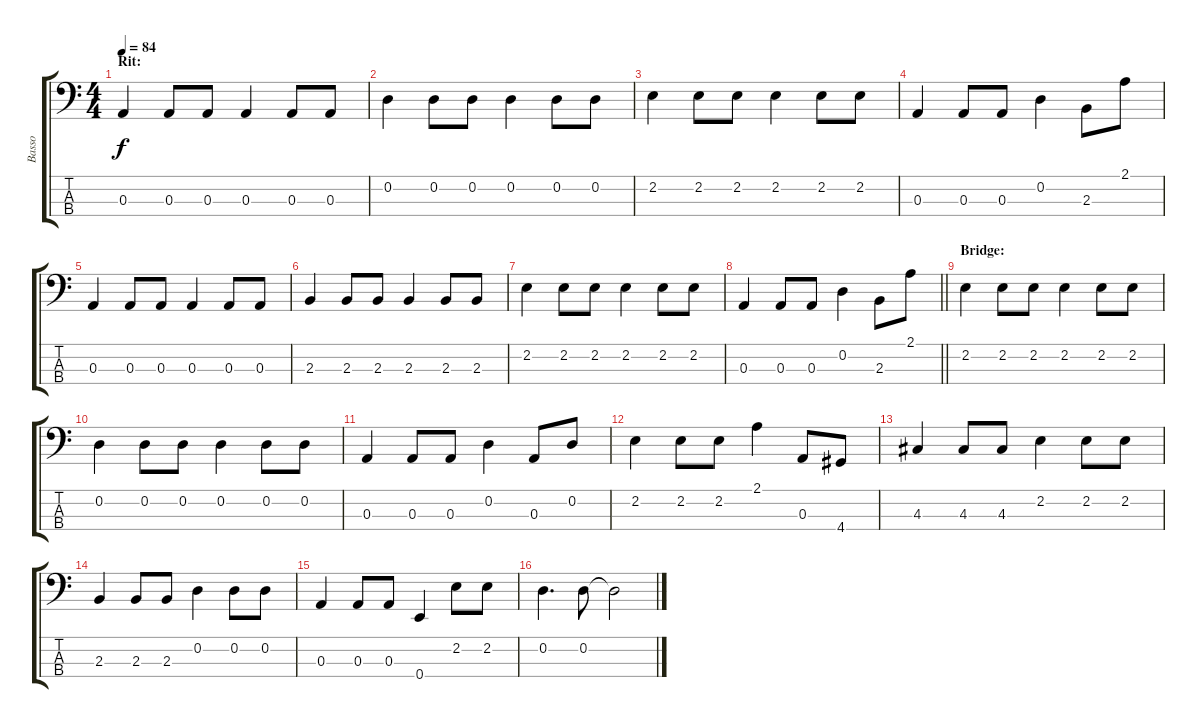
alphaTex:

\track ("Basso" "Basso") {instrument electricbassfinger}
\staff {score tabs}
\tuning (G2 D2 A1 E1) {hide}
\ts (4 4)
\section ("" "Rit:")
\tempo 84
\clef f4
\ks c
0.3.4{dy f} 0.3.8 0.3.8 0.3.4 0.3.8 0.3.8 |
0.2.4 0.2.8 0.2.8 0.2.4 0.2.8 0.2.8 |
2.2.4 2.2.8 2.2.8 2.2.4 2.2.8 2.2.8 |
0.3.4 0.3.8 0.3.8 0.2.4 2.3.8 2.1.8 |
0.3.4 0.3.8 0.3.8 0.3.4 0.3.8 0.3.8 |
2.3.4 2.3.8 2.3.8 2.3.4 2.3.8 2.3.8 |
2.2.4 2.2.8 2.2.8 2.2.4 2.2.8 2.2.8 |
\barLineRight lightlight
0.3.4 0.3.8 0.3.8 0.2.4 2.3.8 2.1.8 |
\section ("" "Bridge:")
2.2.4 2.2.8 2.2.8 2.2.4 2.2.8 2.2.8 |
0.2.4 0.2.8 0.2.8 0.2.4 0.2.8 0.2.8 |
0.3.4 0.3.8 0.3.8 0.2.4 0.3.8 0.2.8 |
2.2.4 2.2.8 2.2.8 2.1.4 0.3.8 4.4.8 |
4.3.4 4.3.8 4.3.8 2.2.4 2.2.8 2.2.8 |
2.3.4 2.3.8 2.3.8 0.2.4 0.2.8 0.2.8 |
0.3.4 0.3.8 0.3.8 0.4.4 2.2.8 2.2.8 |
0.2.4{d} 0.2.8 0.2{t}.2
